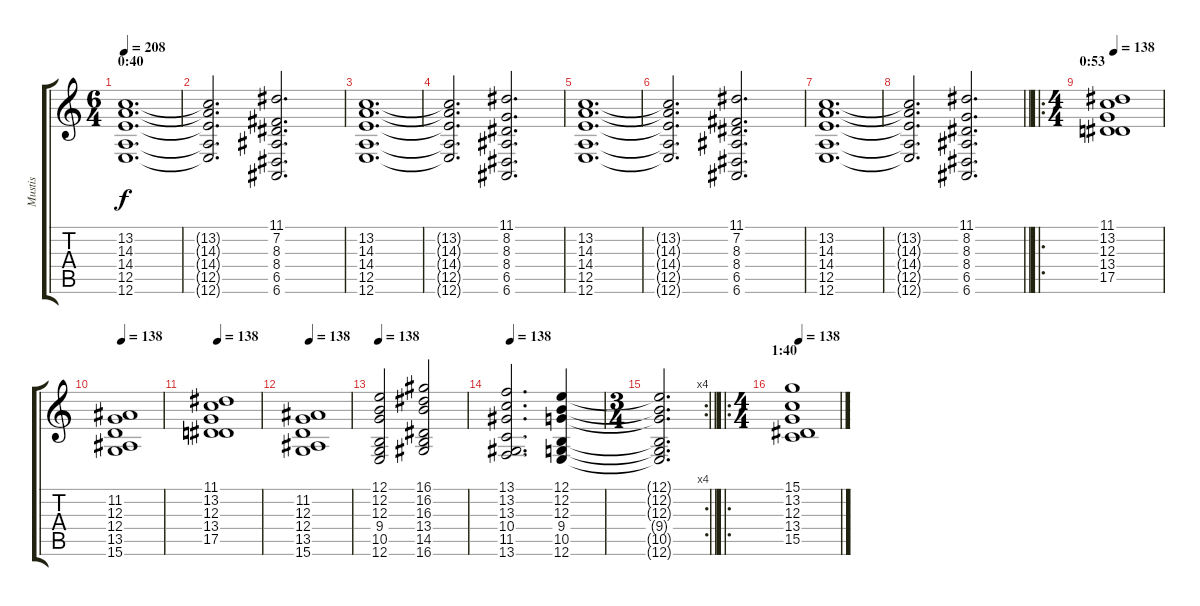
\track ("Mustis" "Mustis") {instrument choiraahs}
\staff {score tabs}
\tuning (E4 B3 G3 D3 A2 E2) {hide}
\ts (6 4)
\section ("" "0:40")
\tempo 208
\clef g2
\ks c
(13.2 14.3 14.4 12.5 12.6).1{d dy f} |
(13.2{t} 14.3{t} 14.4{t} 12.5{t} 12.6{t}).2{d} (11.1 7.2 8.3 8.4 6.5 6.6).2{d} |
(13.2 14.3 14.4 12.5 12.6).1{d} |
(13.2{t} 14.3{t} 14.4{t} 12.5{t} 12.6{t}).2{d} (11.1 8.2 8.3 8.4 6.5 6.6).2{d} |
(13.2 14.3 14.4 12.5 12.6).1{d} |
(13.2{t} 14.3{t} 14.4{t} 12.5{t} 12.6{t}).2{d} (11.1 7.2 8.3 8.4 6.5 6.6).2{d} |
(13.2 14.3 14.4 12.5 12.6).1{d} |
\barLineRight lightlight
(13.2{t} 14.3{t} 14.4{t} 12.5{t} 12.6{t}).2{d} (11.1 8.2 8.3 8.4 6.5 6.6).2{d} |
\ro
\ts (4 4)
\section ("" "0:53")
\tempo 138
(11.1 13.2 12.3 13.4 17.5).1 |
\tempo 138
(11.2 12.3 12.4 13.5 15.6).1 |
\tempo 138
(11.1 13.2 12.3 13.4 17.5).1 |
\tempo 138
(11.2 12.3 12.4 13.5 15.6).1 |
\tempo 138
(12.1 12.2 12.3 9.4 10.5 12.6).2 (16.1 16.2 16.3 13.4 14.5 16.6).2 |
\tempo 138
(13.1 13.2 13.3 10.4 11.5 13.6).2{d} (12.1 12.2 12.3 9.4 10.5 12.6).4 |
\rc 4
\ts (3 4)
\barLineRight lightlight
(12.1{t} 12.2{t} 12.3{t} 9.4{t} 10.5{t} 12.6{t}).2{d} |
\ro
\ts (4 4)
\section ("" "1:40")
\tempo 138
(15.1 13.2 12.3 13.4 15.5).1
